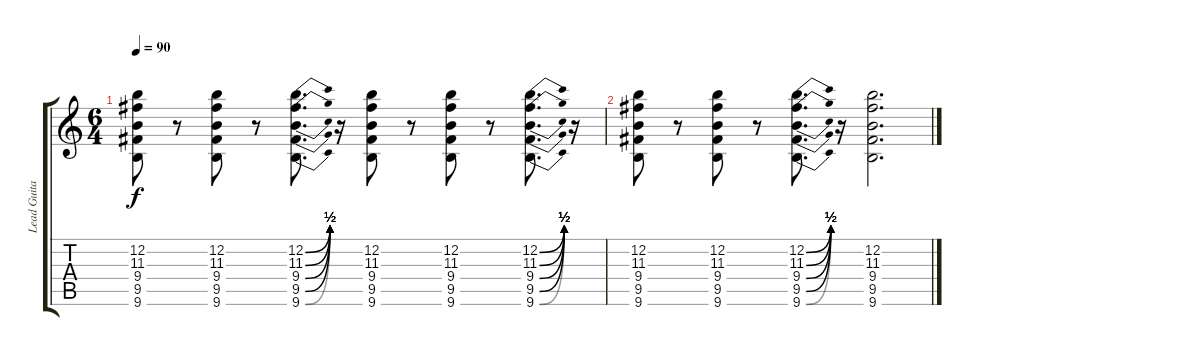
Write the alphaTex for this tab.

\track ("Lead Guitar" "Lead Guita") {instrument distortionguitar}
\staff {score tabs}
\tuning (E4 B3 G3 D3 A2 D2) {hide}
\ts (6 4)
\tempo 90
\clef g2
\ks c
(12.2 11.3 9.4 9.5 9.6).8{dy f} r.8 (12.2 11.3 9.4 9.5 9.6).8 r.8 (12.2{be (bend 0 0 60 2)} 11.3{be (bend 0 0 60 2)} 9.4{be (bend 0 0 60 2)} 9.5{be (bend 0 0 60 2)} 9.6{be (bend 0 0 60 2)}).8{d} r.16 (12.2 11.3 9.4 9.5 9.6).8 r.8 (12.2 11.3 9.4 9.5 9.6).8 r.8 (12.2{be (bend 0 0 60 2)} 11.3{be (bend 0 0 60 2)} 9.4{be (bend 0 0 60 2)} 9.5{be (bend 0 0 60 2)} 9.6{be (bend 0 0 60 2)}).8{d} r.16 |
(12.2 11.3 9.4 9.5 9.6).8 r.8 (12.2 11.3 9.4 9.5 9.6).8 r.8 (12.2{be (bend 0 0 60 2)} 11.3{be (bend 0 0 60 2)} 9.4{be (bend 0 0 60 2)} 9.5{be (bend 0 0 60 2)} 9.6{be (bend 0 0 60 2)}).8{d} r.16 (12.2 11.3 9.4 9.5 9.6).2{d}
